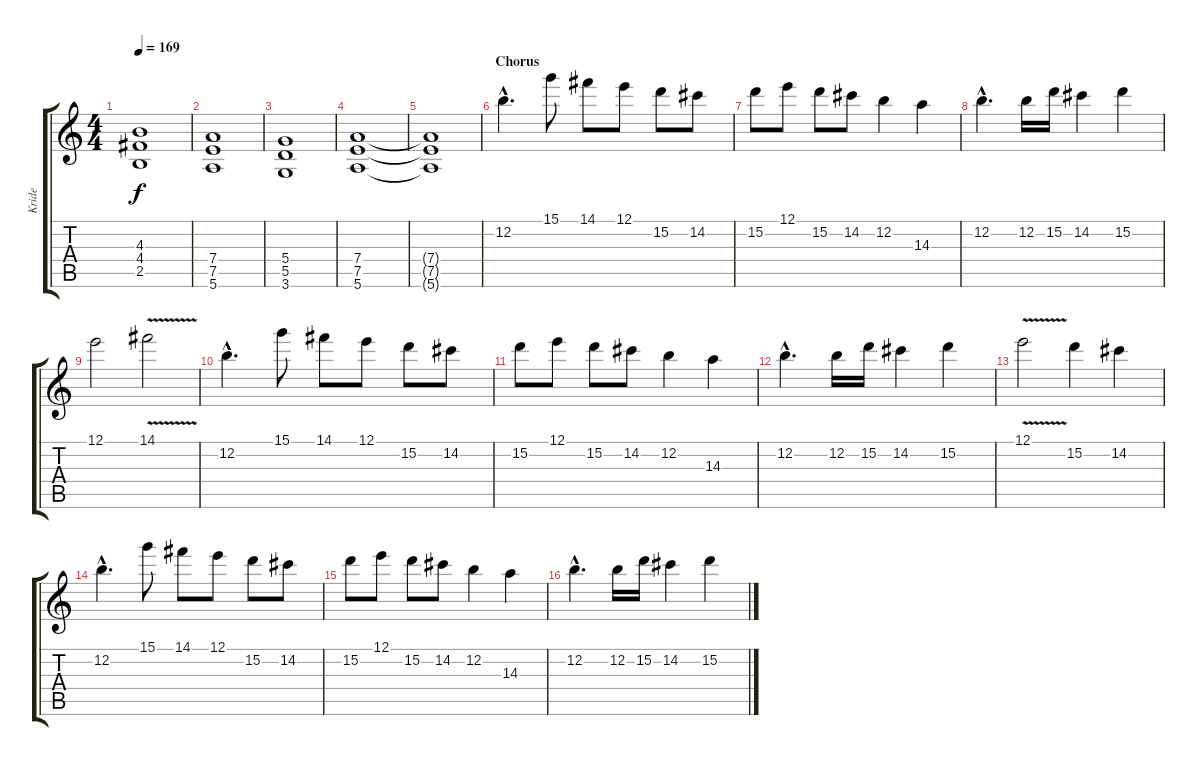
\track ("Kride" "Kride") {instrument distortionguitar}
\staff {score tabs}
\tuning (E4 B3 G3 D3 A2 E2) {hide}
\ts (4 4)
\tempo 169
\clef g2
\ks c
(4.3{t} 4.4{t} 2.5{t}).1{dy f} |
(7.4 7.5 5.6).1 |
(5.4 5.5 3.6).1 |
(7.4 7.5 5.6).1 |
(7.4{t} 7.5{t} 5.6{t}).1 |
\section ("" "Chorus")
12.2{hac}.4{d} 15.1.8 14.1.8 12.1.8 15.2.8 14.2.8 |
15.2.8 12.1.8 15.2.8 14.2.8 12.2.4 14.3.4 |
12.2{hac}.4{d} 12.2.16 15.2.16 14.2.4 15.2.4 |
12.1.2 14.1{v}.2 |
12.2{hac}.4{d} 15.1.8 14.1.8 12.1.8 15.2.8 14.2.8 |
15.2.8 12.1.8 15.2.8 14.2.8 12.2.4 14.3.4 |
12.2{hac}.4{d} 12.2.16 15.2.16 14.2.4 15.2.4 |
12.1{v}.2 15.2.4 14.2.4 |
12.2{hac}.4{d} 15.1.8 14.1.8 12.1.8 15.2.8 14.2.8 |
15.2.8 12.1.8 15.2.8 14.2.8 12.2.4 14.3.4 |
12.2{hac}.4{d} 12.2.16 15.2.16 14.2.4 15.2.4
